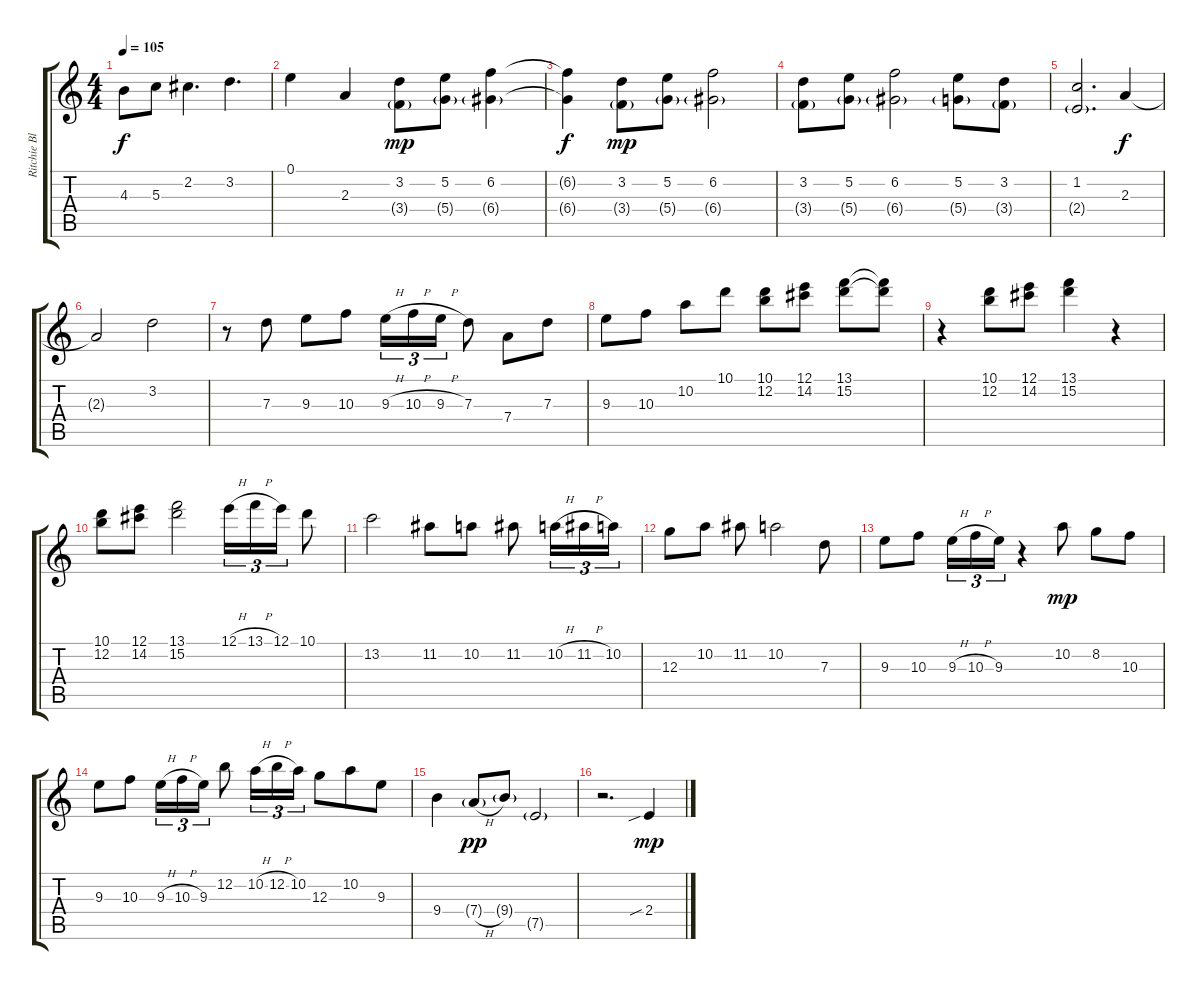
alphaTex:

\track ("Ritchie Blackmore" "Ritchie Bl") {instrument acousticguitarnylon}
\staff {score tabs}
\tuning (E4 B3 G3 D3 A2 E2) {hide}
\ts (4 4)
\tempo 105
\clef g2
\ks c
4.3.8{dy f} 5.3.8 2.2.4{d} 3.2.4{d} |
0.1.4 2.3.4 (3.2 3.4{g}).8{dy mp beam merge} (5.2 5.4{g}).8 (6.2 6.4{g}).4 |
(6.2{t} 6.4{t}).4{dy f} (3.2 3.4{g}).8{dy mp beam merge} (5.2 5.4{g}).8 (6.2 6.4{g}).2 |
(3.2 3.4{g}).8{beam merge} (5.2 5.4{g}).8 (6.2 6.4{g}).2 (5.2 5.4{g}).8 (3.2 3.4{g}).8 |
(1.2 2.4{g}).2{d} 2.3.4{dy f} |
2.3{t}.2 3.2.2 |
r.8 7.3.8 9.3.8 10.3.8 9.3{h}.16{tu (3 2)} 10.3{h}.16{tu (3 2)} 9.3{h}.16{tu (3 2)} 7.3.8 7.4.8 7.3.8 |
9.3.8 10.3.8 10.2.8 10.1.8 (10.1 12.2).8 (12.1 14.2).8 (13.1 15.2).8 (13.1{t} 15.2{t}).8 |
r.4 (10.1 12.2).8 (12.1 14.2).8 (13.1 15.2).4 r.4 |
(10.1 12.2).8 (12.1 14.2).8 (13.1 15.2).2 12.1{h}.16{tu (3 2)} 13.1{h}.16{tu (3 2)} 12.1.16{tu (3 2)} 10.1.8 |
13.2.2 11.2.8 10.2.8 11.2.8{beam split} 10.2{h}.16{tu (3 2)} 11.2{h}.16{tu (3 2)} 10.2.16{tu (3 2)} |
12.3.8 10.2.8 11.2.8 10.2.2 7.3.8 |
9.3.8 10.3.8 9.3{h}.16{tu (3 2)} 10.3{h}.16{tu (3 2)} 9.3.16{tu (3 2)} r.4 10.2.8{dy mp} 8.2.8 10.3.8 |
9.3.8 10.3.8 9.3{h}.16{tu (3 2)} 10.3{h}.16{tu (3 2)} 9.3.16{tu (3 2) beam split} 12.2.8 10.2{h}.16{tu (3 2)} 12.2{h}.16{tu (3 2)} 10.2.16{tu (3 2) beam split} 12.3.8{beam merge} 10.2.8 9.3.8 |
9.4.4 7.4{h g}.8{dy pp} 9.4{g}.8 7.5{g}.2 |
r.2{d} 2.4{sib}.4{dy mp}
